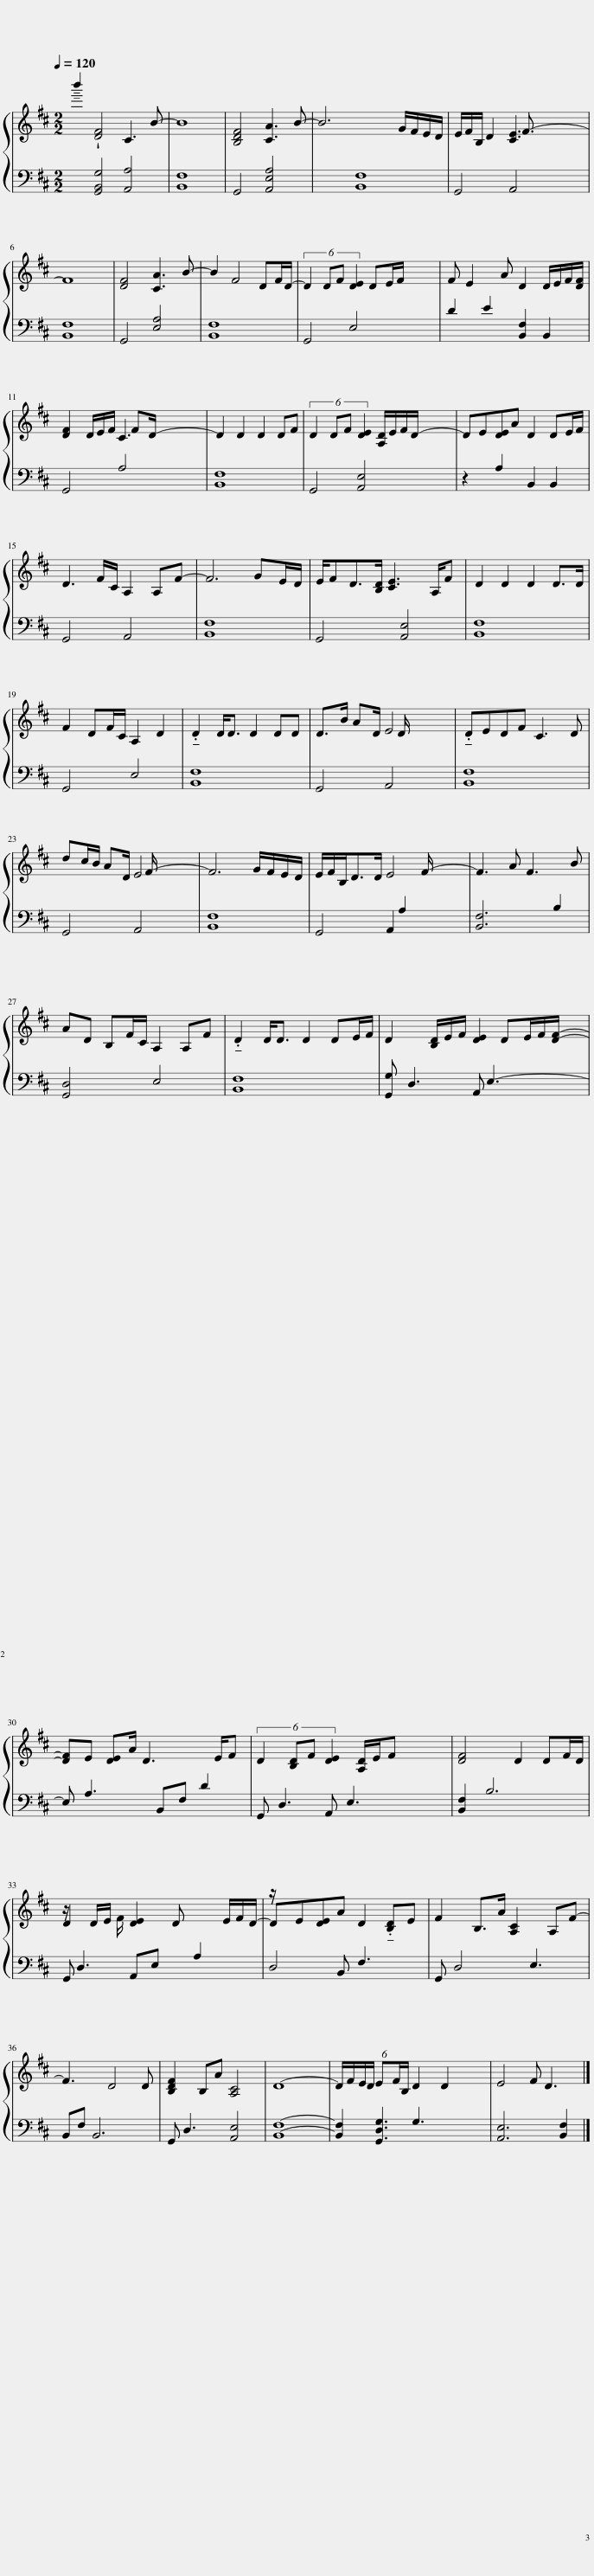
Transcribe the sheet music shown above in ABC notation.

X:1
%%score { 1 | ( 2 3 4 ) }
L:1/8
Q:1/4=120
M:2/2
I:linebreak $
K:D
V:1 treble
V:2 bass
V:3 bass
V:4 bass
V:1
 !tenuto!b'2 !wedge![DF]4 C3 B- | B8 | [B,DF]4 [CA]3 B- | B6 x8 G/F/E/D/ | E/F/B,/ D2 [CE]3 x3/2 |$ %5
[I:staff +1] F,8 |[I:staff -1] [DF]4 [CA]3 B- | B2 F4 DF/D/- | (6:4:4D2 DF [DE]2 DE/F/ x2 | F E2 A D2 D/E/F/[DF]/ |$ %10
 [DF]2 D/E/F/ C3 x3/2 |[I:staff +1] F,8 |[I:staff -1] (6:4:4D2 DF [DE]2 [A,D]/E/F/D/- x2 | DE[DE]A D2 DE/F/ |$ D3 F/C/ A,2 A,F- | %15
 F6 GE/D/ | E/FD>[B,D] [CE]3 A,/F | D2 D2 D2 D>D |$ F2 DF/C/ A,2 D2 | .!tenuto!D2 D<D D2 DD | %20
 D>B AD/ E4 x/ | .!tenuto!DEDF C3 D |$ dc/B/ AD/ E4 x/ |[I:staff +1] F,8 |[I:staff -1] E/F/B,<DD/ E4 x/ | %25
 x8 |$ AD B,F/C/ A,2 A,F | .!tenuto!D2 D<D D2 DE/F/ | D2 [B,D]/E/F/ [DE]2 x5/2 |$ [DF]E [DE]A/ D3 E/F | %30
 (6:4:4D2 [B,D]F [DE]2 [A,D]/E/F x2 | [DF]4 D2 DF/D/ |$ z/[I:staff +1] D,3[I:staff -1] x D[I:staff +1] A,2[I:staff -1] E/F/D/- | DE[DE]A D2 .!tenuto![B,D]E | F2 B,>A [A,C]2 A,F- |$ %35
 F3 D4 D | [B,DF]2 B,A [A,C]4 | D8- | D/F/(6:4:5E/D/ EF/B,/ D2 D2 x | E4 F D3 |] %40
V:2
 x2 [G,,B,,G,]4 [A,,A,]4 | F,8 | G,,4 [A,,E,A,]4 | x6 F,8 x2 | G,,4[I:staff -1] F3/2-[I:staff +1] x5/2 |$ %5
[I:staff -1] F8 |[I:staff +1] G,,4 [E,A,]4 | F,8 | G,,4 x4 | D2 E2 [B,,F,]2 B,,2 |$ %10
 G,,4[I:staff -1] FD/-[I:staff +1] x5/2 |[I:staff -1] D2 D2 D2 DF |[I:staff +1] G,,4 x4 | z2 A,2 B,,2 B,,2 |$ G,,4 A,,4 | %15
 F,8 | G,,4 [A,,E,]4 | F,8 |$ G,,4 E,4 | F,8 | %20
 G,,4[I:staff -1] D/[I:staff +1] x7/2 | F,8 |$ G,,4[I:staff -1] F/-[I:staff +1] x7/2 |[I:staff -1] F6 G/F/E/D/ |[I:staff +1] G,,4 A,2 x2 | %25
 [B,,F,]6 B,2 |$ [G,,D,]4 E,4 | F,8 | [G,,G,] D,3 E,3- x |$ E, A,3 B,,F, D2 | %30
 G,, D,3 x4 | [B,,F,]2 B,6 |$[I:staff -1] D2[I:staff +1] x/[I:staff -1] [DE]2[I:staff +1] x9/2 | z/ x7/2 F,3 x | G,, D,4 E,3 |$ %35
 B,,F, B,,6 | G,, D,3 [A,,E,]4 | F,8- | x5/3 [G,,D,G,]3 x10/3 | [A,,E,]6 [B,,F,]2 |] %40
V:3
 x10 | B,,8 | x8 | x6 B,,8 x2 | x7/2 A,,4 x/ |$ %5
 B,,8 | x8 | B,,8 | x8/3 E,4 x4/3 | x8 |$ %10
 x7/2 A,4 x/ | B,,8 | x8/3 [A,,E,]4 x4/3 | x8 |$ x8 | %15
 B,,8 | x8 | B,,8 |$ x8 | B,,8 | %20
 x7/2 A,,4 x/ | B,,8 |$ x7/2 A,,4 x/ | B,,8 | x7/2 A,,2[I:staff -1] F/- x2 | %25
 F3 A F3 B |$ x8 |[I:staff +1] B,,8 | x7/2 A,,[I:staff -1] DE/F/[DF]/- x |$ x8 | %30
 x8/3[I:staff +1] A,, E,3 x4/3 | x8 |$ G,,[I:staff -1] D/E/ F/ x13/2 |[I:staff +1] D,4 x4 | x8 |$ %35
 x8 | x8 | B,,8- | [B,,F,]2 x G,3 x2 | x8 |] %40
V:4
 x10 | x8 | x8 | x16 | x8 |$ %5
 x8 | x8 | x8 | x8 | x8 |$ %10
 x8 | x8 | x8 | x8 |$ x8 | %15
 x8 | x8 | x8 |$ x8 | x8 | %20
 x8 | x8 |$ x8 | x8 | x8 | %25
 x8 |$ x8 | x8 | x8 |$ x8 | %30
 x8 | x8 |$ x5/2 A,,E, x9/2 | x3 B,, x4 | x8 |$ %35
 x8 | x8 | x8 | x8 | x8 |] %40
